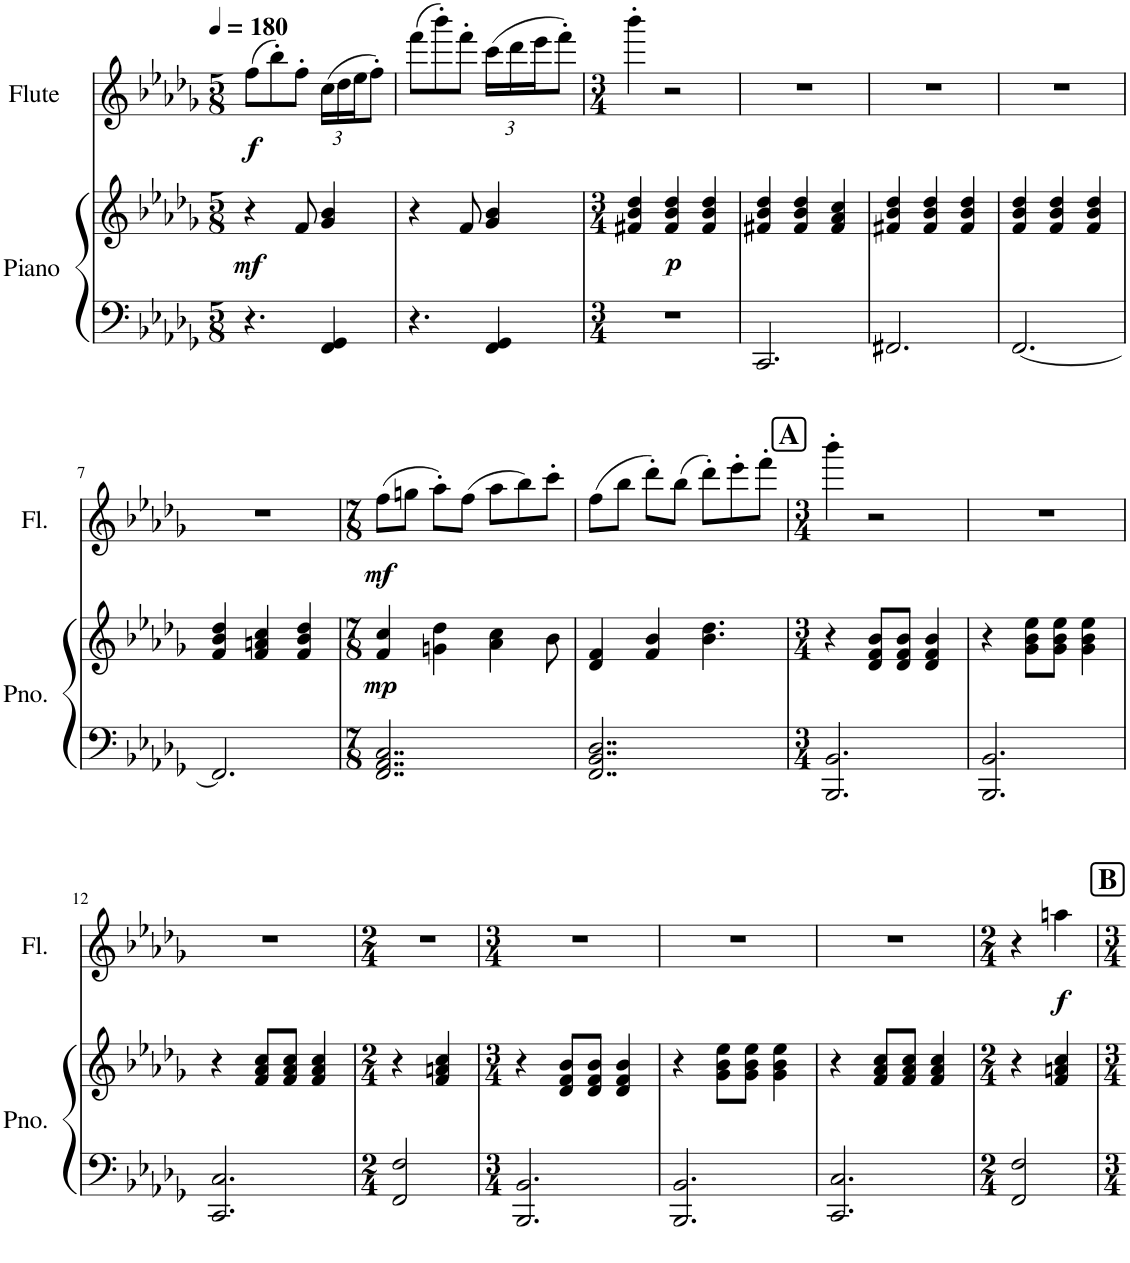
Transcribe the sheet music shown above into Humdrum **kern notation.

**kern	**kern	**dynam	**kern	**dynam
*part2	*part2	*part2	*part1	*part1
*staff3	*staff2	*staff2/3	*staff1	*staff1
*I"Piano	*	*	*I"Flute	*
*I'Pno.	*	*	*I'Fl.	*
!!LO:PB:g=z
*clefF4	*clefG2	*	*clefG2	*
*k[b-e-a-d-g-]	*k[b-e-a-d-g-]	*	*k[b-e-a-d-g-]	*
*M5/8	*M5/8	*	*M5/8	*
*MM180	*MM180	*	*MM180	*
=1	=1	=1	=1	=1
!	!	!LO:DY:b	!	!LO:DY:b
4.r	4r	mf	(8ff\L	f
.	.	.	8bb-'\)	.
.	8f/	.	8ff'\J	.
*	*	*	*Xbrackettup	*
4FF/ 4GG-/	4g-/ 4b-/	.	(24cc\LL	.
.	.	.	24dd-\	.
.	.	.	24ee-\J	.
.	.	.	8ff'\J)	.
=2	=2	=2	=2	=2
4.r	4r	.	(8fff\L	.
.	.	.	8bbb-'\)	.
.	8f/	.	8fff'\J	.
4FF/ 4GG-/	4g-/ 4b-/	.	(24ccc\LL	.
.	.	.	24ddd-\	.
.	.	.	24eee-\J	.
.	.	.	8fff'\J)	.
=3	=3	=3	=3	=3
*M3/4	*M3/4	*	*M3/4	*
2.r	4f#X/ 4b-/ 4dd-/	.	4bbb-'\	.
!	!	!LO:DY:b	!	!
.	4f#/ 4b-/ 4dd-/	p	2r	.
.	4f#/ 4b-/ 4dd-/	.	.	.
=4	=4	=4	=4	=4
2.CC/	4f#X/ 4b-/ 4dd-/	.	2.r	.
.	4f#/ 4b-/ 4dd-/	.	.	.
.	4f#/ 4a-/ 4cc/	.	.	.
=5	=5	=5	=5	=5
2.FF#X/	4f#X/ 4b-/ 4dd-/	.	2.r	.
.	4f#/ 4b-/ 4dd-/	.	.	.
.	4f#/ 4b-/ 4dd-/	.	.	.
=6	=6	=6	=6	=6
[2.FF/	4f/ 4b-/ 4dd-/	.	2.r	.
.	4f/ 4b-/ 4dd-/	.	.	.
.	4f/ 4b-/ 4dd-/	.	.	.
!!LO:LB:g=z
=7	=7	=7	=7	=7
2.FF/]	4f/ 4b-/ 4dd-/	.	2.r	.
.	4f/ 4an/ 4cc/	.	.	.
.	4f/ 4b-/ 4dd-/	.	.	.
=8	=8	=8	=8	=8
*M7/8	*M7/8	*	*M7/8	*
!	!	!LO:DY:b	!	!LO:DY:b
2..FF/ 2..AA-/ 2..C/	4f/ 4cc/	mp	(8ff\L	mf
.	.	.	8ggn\J	.
.	4gn\ 4dd-\	.	8aa-'\L)	.
.	.	.	(8ff\J	.
.	4a-\ 4cc\	.	8aa-\L	.
.	.	.	8bb-\)	.
.	8b-\	.	8ccc'\J	.
=9	=9	=9	=9	=9
2..FF/ 2..BB-/ 2..D-/	4d-/ 4f/	.	(8ff\L	.
.	.	.	8bb-\J	.
.	4f/ 4b-/	.	8ddd-'\L)	.
.	.	.	(8bb-\J	.
.	4.b-\ 4.dd-\	.	8ddd-'\L)	.
.	.	.	8eee-'\	.
.	.	.	8fff'\J	.
!!LO:REH:place=s1:a:B:cj:fs=14:t=A
=10	=10	=10	=10	=10
*M3/4	*M3/4	*	*M3/4	*
2.BBB-/ 2.BB-/	4r	.	4bbb-'\	.
.	8d-/ 8f/ 8b-/L	.	2r	.
.	8d-/ 8f/ 8b-/J	.	.	.
.	4d-/ 4f/ 4b-/	.	.	.
=11	=11	=11	=11	=11
2.BBB-/ 2.BB-/	4r	.	2.r	.
.	8g-\ 8b-\ 8ee-\L	.	.	.
.	8g-\ 8b-\ 8ee-\J	.	.	.
.	4g-\ 4b-\ 4ee-\	.	.	.
!!LO:LB:g=z
=12	=12	=12	=12	=12
2.CC/ 2.C/	4r	.	2.r	.
.	8f/ 8a-/ 8cc/L	.	.	.
.	8f/ 8a-/ 8cc/J	.	.	.
.	4f/ 4a-/ 4cc/	.	.	.
=13	=13	=13	=13	=13
*M2/4	*M2/4	*	*M2/4	*
2FF/ 2F/	4r	.	2r	.
.	4f/ 4an/ 4cc/	.	.	.
=14	=14	=14	=14	=14
*M3/4	*M3/4	*	*M3/4	*
2.BBB-/ 2.BB-/	4r	.	2.r	.
.	8d-/ 8f/ 8b-/L	.	.	.
.	8d-/ 8f/ 8b-/J	.	.	.
.	4d-/ 4f/ 4b-/	.	.	.
=15	=15	=15	=15	=15
2.BBB-/ 2.BB-/	4r	.	2.r	.
.	8g-\ 8b-\ 8ee-\L	.	.	.
.	8g-\ 8b-\ 8ee-\J	.	.	.
.	4g-\ 4b-\ 4ee-\	.	.	.
=16	=16	=16	=16	=16
2.CC/ 2.C/	4r	.	2.r	.
.	8f/ 8a-/ 8cc/L	.	.	.
.	8f/ 8a-/ 8cc/J	.	.	.
.	4f/ 4a-/ 4cc/	.	.	.
!!LO:REH:place=s1:a:B:cj:fs=14:t=B:qo=1
=17	=17	=17	=17	=17
*M2/4	*M2/4	*	*M2/4	*
2FF/ 2F/	4r	.	4r	.
!	!	!	!	!LO:DY:b
.	4f/ 4an/ 4cc/	.	4aan\	f
=	=	=	=	=
*-	*-	*-	*-	*-
